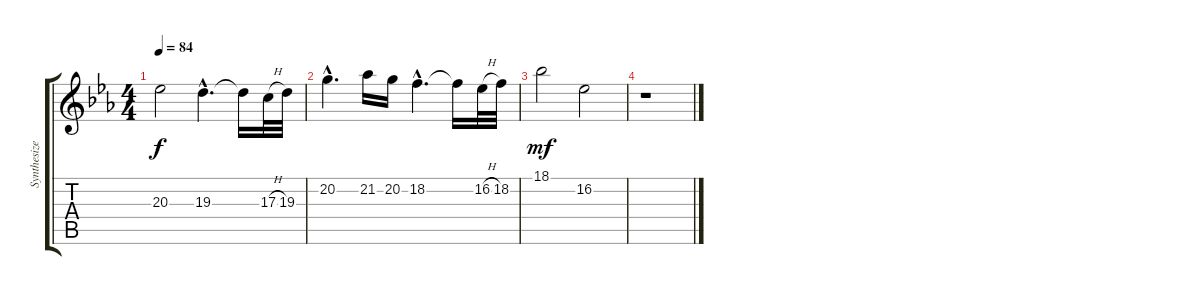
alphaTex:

\track ("Synthesizer (Choir Patch)" "Synthesize") {instrument choiraahs}
\staff {score tabs}
\tuning (E4 B3 G3 D3 A2 D2) {hide}
\ts (4 4)
\tempo 84
\clef g2
\ks eb
20.3.2{dy f} 19.3{hac}.4{d} 19.3{t}.16 17.3{h}.32 19.3.32 |
20.2{hac}.4{d} 21.2.16 20.2.16 18.2{hac}.4{d} 18.2{t}.16 16.2{h}.32 18.2.32 |
18.1.2{dy mf} 16.2.2 |
r.1
